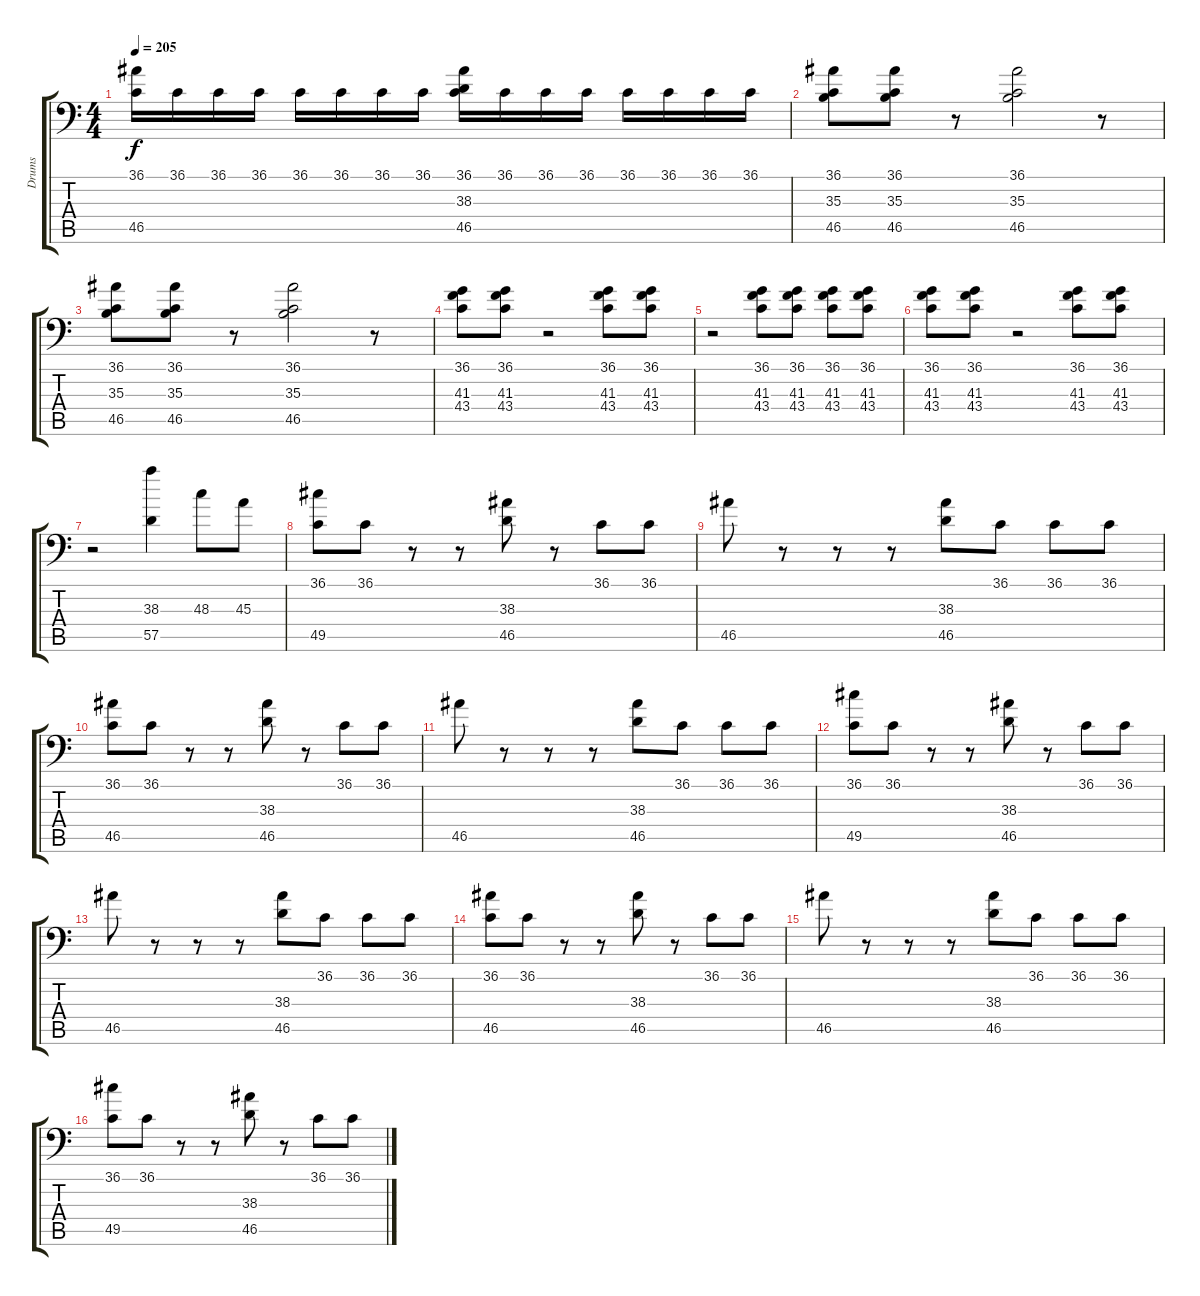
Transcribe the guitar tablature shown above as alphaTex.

\track ("Drums" "Drums") {instrument acousticgrandpiano}
\staff {score tabs}
\tuning (C-1 C-1 C-1 C-1 C-1 C-1) {hide}
\ts (4 4)
\tempo 205
\clef f4
\ks c
(36.1 46.5).16{dy f} 36.1.16 36.1.16 36.1.16 36.1.16 36.1.16 36.1.16 36.1.16 (36.1 38.3 46.5).16 36.1.16 36.1.16 36.1.16 36.1.16 36.1.16 36.1.16 36.1.16 |
(36.1 35.3 46.5).8 (36.1 35.3 46.5).8 r.8 (36.1 35.3 46.5).2 r.8 |
(36.1 35.3 46.5).8 (36.1 35.3 46.5).8 r.8 (36.1 35.3 46.5).2 r.8 |
(36.1 41.3 43.4).8 (36.1 41.3 43.4).8 r.2 (36.1 41.3 43.4).8 (36.1 41.3 43.4).8 |
r.2 (36.1 41.3 43.4).8 (36.1 41.3 43.4).8 (36.1 41.3 43.4).8 (36.1 41.3 43.4).8 |
(36.1 41.3 43.4).8 (36.1 41.3 43.4).8 r.2 (36.1 41.3 43.4).8 (36.1 41.3 43.4).8 |
r.2 (38.3 57.5).4 48.3.8 45.3.8 |
(36.1 49.5).8 36.1.8 r.8 r.8 (38.3 46.5).8 r.8 36.1.8 36.1.8 |
46.5.8 r.8 r.8 r.8 (38.3 46.5).8 36.1.8 36.1.8 36.1.8 |
(36.1 46.5).8 36.1.8 r.8 r.8 (38.3 46.5).8 r.8 36.1.8 36.1.8 |
46.5.8 r.8 r.8 r.8 (38.3 46.5).8 36.1.8 36.1.8 36.1.8 |
(36.1 49.5).8 36.1.8 r.8 r.8 (38.3 46.5).8 r.8 36.1.8 36.1.8 |
46.5.8 r.8 r.8 r.8 (38.3 46.5).8 36.1.8 36.1.8 36.1.8 |
(36.1 46.5).8 36.1.8 r.8 r.8 (38.3 46.5).8 r.8 36.1.8 36.1.8 |
46.5.8 r.8 r.8 r.8 (38.3 46.5).8 36.1.8 36.1.8 36.1.8 |
(36.1 49.5).8 36.1.8 r.8 r.8 (38.3 46.5).8 r.8 36.1.8 36.1.8
